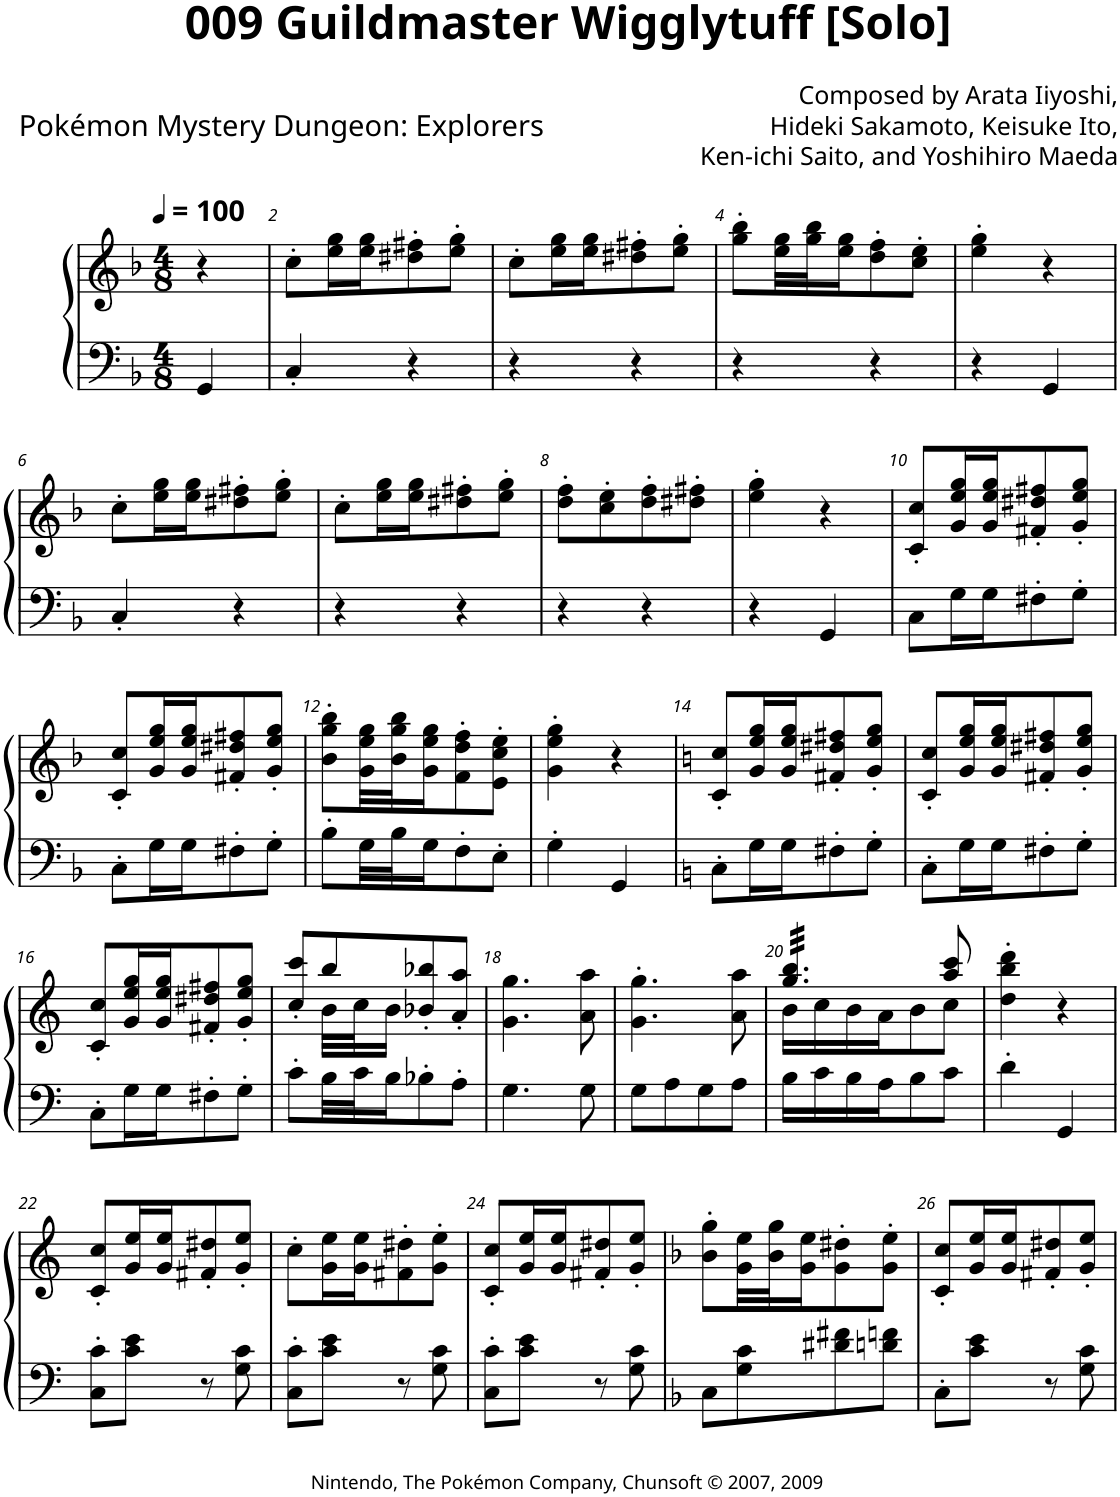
**kern	**kern
*part1	*part1
*staff2	*staff1
*I"Piano, Right	*
*I'Pno.	*
*clefF4	*clefG2
*k[b-]	*k[b-]
*M4/8	*M4/8
*MM100	*MM100
=1	=1
4GG/	4r
=2	=2
4C'/	8cc'\L
.	16ee\ 16gg\L
.	16ee\ 16gg\J
4r	8dd#X\' 8ff#X\'
.	8ee\' 8gg\'J
=3	=3
4r	8cc'\L
.	16ee\ 16gg\L
.	16ee\ 16gg\J
4r	8dd#X\' 8ff#X\'
.	8ee\' 8gg\'J
=4	=4
4r	8gg\' 8bb-\'L
.	32ee\ 32gg\LL
.	32gg\ 32bb-\J
.	16ee\ 16gg\J
4r	8dd\' 8ff\'
.	8cc\' 8ee\'J
=5	=5
4r	4ee\' 4gg\'
4GG/	4r
!!LO:LB:g=z
=6	=6
4C'/	8cc'\L
.	16ee\ 16gg\L
.	16ee\ 16gg\J
4r	8dd#X\' 8ff#X\'
.	8ee\' 8gg\'J
=7	=7
4r	8cc'\L
.	16ee\ 16gg\L
.	16ee\ 16gg\J
4r	8dd#X\' 8ff#X\'
.	8ee\' 8gg\'J
=8	=8
4r	8dd\' 8ff\'L
.	8cc\' 8ee\'
4r	8dd\' 8ff\'
.	8dd#X\' 8ff#X\'J
=9	=9
4r	4ee\' 4gg\'
4GG/	4r
=10	=10
8C\L	8c/' 8cc/'L
16G\L	16g/ 16ee/ 16gg/L
16G\J	16g/ 16ee/ 16gg/J
8F#X'\	8f#X/' 8dd#X/' 8ff#X/'
8G'\J	8g/' 8ee/' 8gg/'J
!!LO:LB:g=z
=11	=11
*k[b-]	*k[b-]
8C'\L	8c/' 8cc/'L
16G\L	16g/ 16ee/ 16gg/L
16G\J	16g/ 16ee/ 16gg/J
8F#X'\	8f#X/' 8dd#X/' 8ff#X/'
8G'\J	8g/' 8ee/' 8gg/'J
=12	=12
8B-'\L	8b-\' 8gg\' 8bb-\'L
32G\LL	32g\ 32ee\ 32gg\LL
32B-\J	32b-\ 32gg\ 32bb-\J
16G\J	16g\ 16ee\ 16gg\J
8F'\	8f\' 8dd\' 8ff\'
8E'\J	8e\' 8cc\' 8ee\'J
=13	=13
4G'\	4g\' 4ee\' 4gg\'
4GG/	4r
=14	=14
*k[]	*k[]
8C'\L	8c/' 8cc/'L
16G\L	16g/ 16ee/ 16gg/L
16G\J	16g/ 16ee/ 16gg/J
8F#X'\	8f#X/' 8dd#X/' 8ff#X/'
8G'\J	8g/' 8ee/' 8gg/'J
=15	=15
8C'\L	8c/' 8cc/'L
16G\L	16g/ 16ee/ 16gg/L
16G\J	16g/ 16ee/ 16gg/J
8F#X'\	8f#X/' 8dd#X/' 8ff#X/'
8G'\J	8g/' 8ee/' 8gg/'J
!!LO:LB:g=z
=16	=16
8C'\L	8c/' 8cc/'L
16G\L	16g/ 16ee/ 16gg/L
16G\J	16g/ 16ee/ 16gg/J
8F#X'\	8f#X/' 8dd#X/' 8ff#X/'
8G'\J	8g/' 8ee/' 8gg/'J
=17	=17
*k[]	*k[]
*	*^
8c'\L	8cc/' 8ccc/'L	8ryy
32B\LL	8bb/	32b\LLL
32c\J	.	32cc\J
16B\J	.	16b\JJ
8B-X'\	8b-X/' 8bb-X/'	4ryy
8A'\J	8a/' 8aa/'J	.
*	*v	*v
=18	=18
4.G\	4.g\ 4.gg\
8G\	8a\ 8aa\
=19	=19
8G\L	4.g\' 4.gg\'
8A\	.
8G\	.
8A\J	8a\ 8aa\
=20	=20
*	*^
*	*tremolo	*
16B\LL	32gg/ 32bb/LLL	16b\LL
.	32gg/ 32bb/	.
16c\	32gg/ 32bb/	16cc\
.	32gg/ 32bb/	.
16B\	32gg/ 32bb/	16b\
.	32gg/ 32bb/	.
16A\J	32gg/ 32bb/	16a\J
.	32gg/ 32bb/	.
8B\	32gg/ 32bb/	8b\
.	32gg/ 32bb/	.
.	32gg/ 32bb/	.
.	32gg/ 32bb/JJJ	.
*	*Xtremolo	*
8c\J	8aa/ 8ccc/	8cc\J
*	*v	*v
=21	=21
4d'\	4dd\' 4bb\' 4ddd\'
4GG/	4r
!!LO:LB:g=z
=22	=22
8C\' 8c\'L	8c/' 8cc/'L
8c\ 8e\J	16g/ 16ee/L
.	16g/ 16ee/J
8r	8f#X/' 8dd#X/'
8G\ 8c\	8g/' 8ee/'J
=23	=23
8C\' 8c\'L	8cc'\L
8c\ 8e\J	16g\ 16ee\L
.	16g\ 16ee\J
8r	8f#X\' 8dd#X\'
8G\ 8c\	8g\' 8ee\'J
=24	=24
8C\' 8c\'L	8c/' 8cc/'L
8c\ 8e\J	16g/ 16ee/L
.	16g/ 16ee/J
8r	8f#X/' 8dd#X/'
8G\ 8c\	8g/' 8ee/'J
=25	=25
*k[b-]	*k[b-]
8C\L	8b-\' 8gg\'L
8G\ 8c\	32g\ 32ee\LL
.	32b-\ 32gg\J
.	16g\ 16ee\J
8d#X\ 8f#X\	8g\' 8dd#X\'
8dn\ 8fn\J	8g\' 8ee\'J
=26	=26
8C'\L	8c/' 8cc/'L
8c\ 8e\J	16g/ 16ee/L
.	16g/ 16ee/J
8r	8f#X/' 8dd#X/'
8G\ 8c\	8g/' 8ee/'J
=	=
*-	*-
